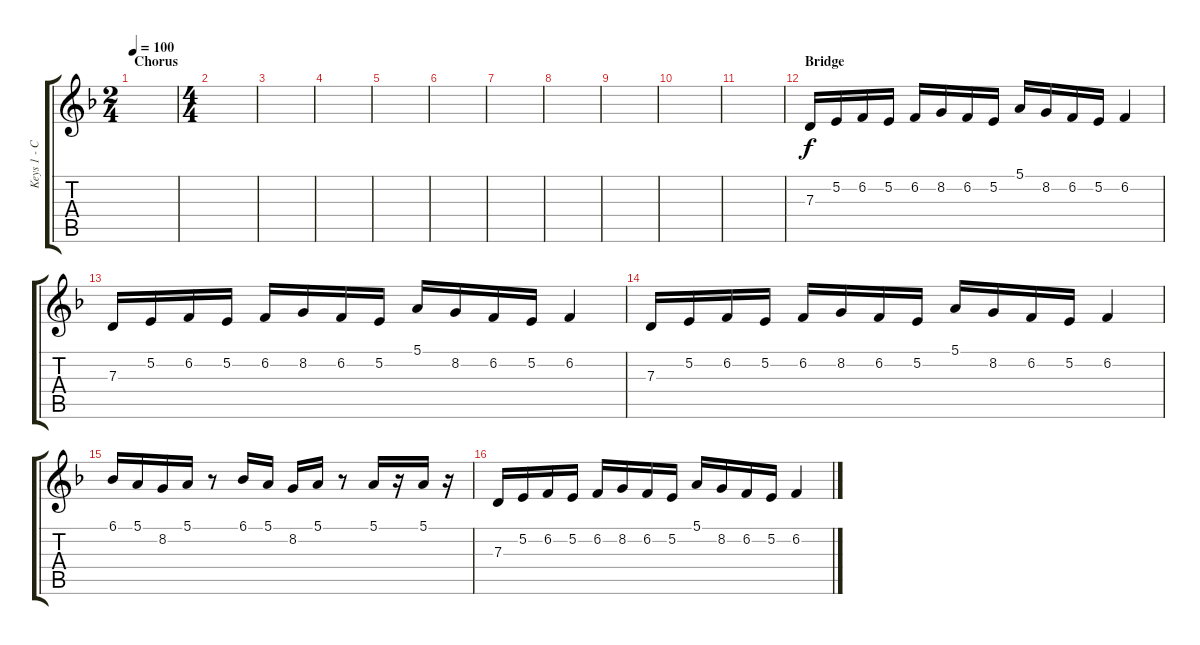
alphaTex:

\track ("Keys 1 - Chris Caffery" "Keys 1 - C") {instrument stringensemble1}
\staff {score tabs}
\tuning (E4 B3 G3 D3 A2 E2) {hide}
\ts (2 4)
\section ("" "Chorus")
\tempo 100
\clef g2
\ks f
|
\ts (4 4)
|
|
|
|
|
|
|
|
|
|
\section ("" "Bridge")
7.3.16 5.2.16 6.2.16 5.2.16 6.2.16 8.2.16 6.2.16 5.2.16 5.1.16 8.2.16 6.2.16 5.2.16 6.2.4 |
7.3.16 5.2.16 6.2.16 5.2.16 6.2.16 8.2.16 6.2.16 5.2.16 5.1.16 8.2.16 6.2.16 5.2.16 6.2.4 |
7.3.16 5.2.16 6.2.16 5.2.16 6.2.16 8.2.16 6.2.16 5.2.16 5.1.16 8.2.16 6.2.16 5.2.16 6.2.4 |
6.1.16 5.1.16 8.2.16 5.1.16 r.8 6.1.16 5.1.16 8.2.16 5.1.16 r.8 5.1.16 r.16 5.1.16 r.16 |
7.3.16 5.2.16 6.2.16 5.2.16 6.2.16 8.2.16 6.2.16 5.2.16 5.1.16 8.2.16 6.2.16 5.2.16 6.2.4
